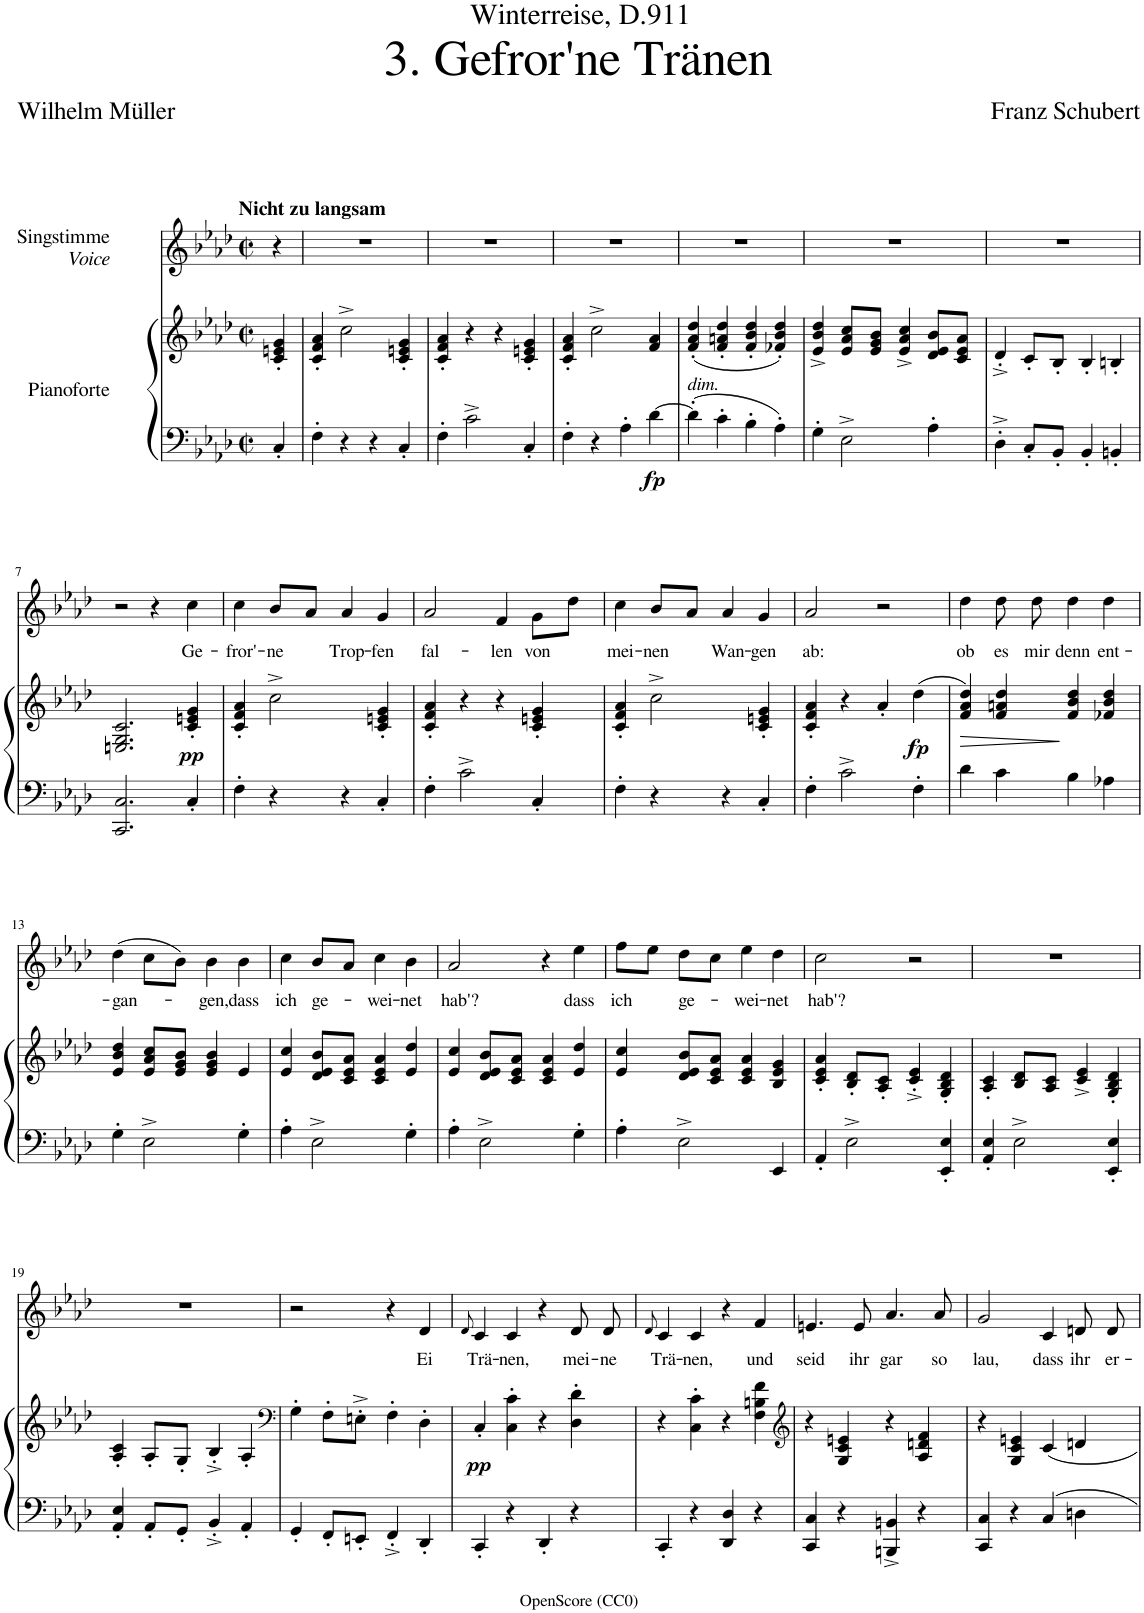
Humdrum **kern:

**kern	**kern	**dynam	**kern	**text
*part2	*part2	*part2	*part1	*part1
*staff3	*staff2	*staff2/3	*staff1	*staff1
*I"Pianoforte	*	*	*I"Singstimme Voice	*
*I'Pno	*	*	*	*
*clefF4	*clefG2	*	*clefG2	*
*k[b-e-a-d-]	*k[b-e-a-d-]	*	*k[b-e-a-d-]	*
*M2/2	*M2/2	*	*M2/2	*
*met(c|)	*met(c|)	*	*met(c|)	*
=	=	=	=	=
!	!	!	!LO:TX:a:B:t=Nicht zu langsam	!
4C'/	4c/' 4en/' 4g/'	.	4r	.
=1	=1	=1	=1	=1
4F'\	4c/' 4f/' 4a-/'	.	1r	.
4r	2cc^\	.	.	.
4r	.	.	.	.
4C'/	4c/' 4en/' 4g/'	.	.	.
=2	=2	=2	=2	=2
4F'\	4c/' 4f/' 4a-/'	.	1r	.
2c^\	4r	.	.	.
.	4r	.	.	.
4C'/	4c/' 4en/' 4g/'	.	.	.
=3	=3	=3	=3	=3
4F'\	4c/' 4f/' 4a-/'	.	1r	.
4r	2cc^\	.	.	.
4A-'\	.	.	.	.
!	!	!LO:DY:b=2	!	!
[4d-\	4f/ 4a-/	fp	.	.
=4	=4	=4	=4	=4
!	!LO:TX:b:i:t=dim.	!	!	!
4d-'\]	(4f/' 4a-/' 4dd-/'	.	1r	.
4c'\	4f/' 4an/' 4dd-/'	.	.	.
4B-'\	4f/' 4b-/' 4dd-/'	.	.	.
4A-'\	4f-X/' 4b-/' 4dd-/')	.	.	.
=5	=5	=5	=5	=5
4G'\	4e-/^ 4b-/^ 4dd-/^	.	1r	.
2E-^\	8e-/ 8a-/ 8cc/L	.	.	.
.	8e-/ 8g/ 8b-/J	.	.	.
.	4e-/^ 4a-/^ 4cc/^	.	.	.
4A-'\	8d-/ 8e-/ 8b-/L	.	.	.
.	8c/ 8e-/ 8a-/J	.	.	.
=6	=6	=6	=6	=6
4D-'^\	4d-'^/	.	1r	.
8C'/L	8c'/L	.	.	.
8BB-'/J	8B-'/J	.	.	.
4BB-'/	4B-'/	.	.	.
4BBn'/	4Bn'/	.	.	.
!!LO:LB:g=z
=7	=7	=7	=7	=7
2.CC/ 2.C/	2.En/ 2.G/ 2.c/	.	2r	.
.	.	.	4r	.
!	!	!LO:DY:b	!	!LO:LY:b
4C'/	4c/' 4en/' 4g/'	pp	4cc\	Ge-
=8	=8	=8	=8	=8
!	!	!	!	!LO:LY:b
4F'\	4c/' 4f/' 4a-/'	.	4cc\	-fror'-
!	!	!	!	!LO:LY:b
4r	2cc^\	.	8b-/L	-ne
.	.	.	8a-/J	.
!	!	!	!	!LO:LY:b
4r	.	.	4a-/	Trop-
!	!	!	!	!LO:LY:b
4C'/	4c/' 4en/' 4g/'	.	4g/	-fen
=9	=9	=9	=9	=9
!	!	!	!	!LO:LY:b
4F'\	4c/' 4f/' 4a-/'	.	2a-/	fal-
2c^\	4r	.	.	.
!	!	!	!	!LO:LY:b
.	4r	.	4f/	-len
!	!	!	!	!LO:LY:b
4C'/	4c/' 4en/' 4g/'	.	8g\L	von
.	.	.	8dd-\J	.
=10	=10	=10	=10	=10
!	!	!	!	!LO:LY:b
4F'\	4c/' 4f/' 4a-/'	.	4cc\	mei-
!	!	!	!	!LO:LY:b
4r	2cc^\	.	8b-/L	-nen
.	.	.	8a-/J	.
!	!	!	!	!LO:LY:b
4r	.	.	4a-/	Wan-
!	!	!	!	!LO:LY:b
4C'/	4c/' 4en/' 4g/'	.	4g/	-gen
=11	=11	=11	=11	=11
!	!	!	!	!LO:LY:b
4F'\	4c/' 4f/' 4a-/'	.	2a-/	ab:
2c^\	4r	.	.	.
.	4a-'/	.	2r	.
!	!	!LO:DY:a=2	!	!
4F'\	(4dd-\	fp	.	.
=12	=12	=12	=12	=12
!	!	!LO:HP:b	!	!LO:LY:b
4d-\	4f/ 4a-/ 4dd-/)	>	4dd-\	ob
!	!	!	!	!LO:LY:b
4c\	4f/ 4an/ 4dd-/	.	8dd-\	es
!	!	!	!	!LO:LY:b
.	.	.	8dd-\	mir
!	!	!	!	!LO:LY:b
4B-\	4f/ 4b-/ 4dd-/	]	4dd-\	denn
!	!	!	!	!LO:LY:b
4A-X\	4f-X/ 4b-/ 4dd-/	.	4dd-\	ent-
!!LO:LB:g=z
=13	=13	=13	=13	=13
!	!	!	!	!LO:LY:b
4G'\	4e-/ 4b-/ 4dd-/	.	(4dd-\	-gan-
2E-^\	8e-/ 8a-/ 8cc/L	.	8cc\L	.
.	8e-/ 8g/ 8b-/J	.	8b-\J)	.
!	!	!	!	!LO:LY:b
.	4e-/ 4g/ 4b-/	.	4b-\	-gen,
!	!	!	!	!LO:LY:b
4G'\	4e-/	.	4b-\	dass
=14	=14	=14	=14	=14
!	!	!	!	!LO:LY:b
4A-'\	4e-/ 4cc/	.	4cc\	-ich
!	!	!	!	!LO:LY:b
2E-^\	8d-/ 8e-/ 8b-/L	.	8b-/L	ge-
.	8c/ 8e-/ 8a-/J	.	8a-/J	.
!	!	!	!	!LO:LY:b
.	4c/ 4e-/ 4a-/	.	4cc\	wei-
!	!	!	!	!LO:LY:b
4G'\	4e-/ 4dd-/	.	4b-\	-net
=15	=15	=15	=15	=15
!	!	!	!	!LO:LY:b
4A-'\	4e-/ 4cc/	.	2a-/	hab'?
2E-^\	8d-/ 8e-/ 8b-/L	.	.	.
.	8c/ 8e-/ 8a-/J	.	.	.
.	4c/ 4e-/ 4a-/	.	4r	.
!	!	!	!	!LO:LY:b
4G'\	4e-/ 4dd-/	.	4ee-\	dass
=16	=16	=16	=16	=16
!	!	!	!	!LO:LY:b
4A-'\	4e-/ 4cc/	.	8ff\L	ich
.	.	.	8ee-\J	.
!	!	!	!	!LO:LY:b
2E-^\	8d-/ 8e-/ 8b-/L	.	8dd-\L	ge-
.	8c/ 8e-/ 8a-/J	.	8cc\J	.
!	!	!	!	!LO:LY:b
.	4c/ 4e-/ 4a-/	.	4ee-\	-wei-
!	!	!	!	!LO:LY:b
4EE-/	4B-/ 4e-/ 4g/	.	4dd-\	-net
=17	=17	=17	=17	=17
!	!	!	!	!LO:LY:b
4AA-'/	4c/' 4e-/' 4a-/'	.	2cc\	hab'?
2E-^\	8B-/' 8d-/'L	.	.	.
.	8A-/' 8c/'J	.	.	.
.	4c/'^ 4e-/'^	.	2r	.
4EE-/' 4E-/'	4G/' 4B-/' 4d-/'	.	.	.
=18	=18	=18	=18	=18
4AA-/' 4E-/'	4A-/' 4c/'	.	1r	.
2E-^\	8B-/ 8d-/L	.	.	.
.	8A-/ 8c/J	.	.	.
.	4c/^ 4e-/^	.	.	.
4EE-/' 4E-/'	4G/' 4B-/' 4d-/'	.	.	.
!!LO:LB:g=z
=19	=19	=19	=19	=19
4AA-/' 4E-/'	4A-/' 4c/'	.	1r	.
8AA-'/L	8A-'/L	.	.	.
8GG'/J	8G'/J	.	.	.
4BB-'^/	4B-'^/	.	.	.
4AA-'/	4A-'/	.	.	.
=20	=20	=20	=20	=20
*	*clefF4	*	*	*
4GG'/	4G'\	.	2r	.
8FF'/L	8F'\L	.	.	.
8EEn'/J	8En'^\J	.	.	.
4FF'^/	4F'\	.	4r	.
!	!	!	!	!LO:LY:b
4DD-'/	4D-'\	.	4d-/	Ei
=21	=21	=21	=21	=21
.	.	.	8qd-/	.
!	!	!LO:DY:b	!	!LO:LY:b
4CC'/	4C'/	pp	4c/	Trä-
!	!	!	!	!LO:LY:b
4r	4C\' 4c\'	.	4c/	-nen,
4DD-'/	4r	.	4r	.
!	!	!	!	!LO:LY:b
4r	4D-\' 4d-\'	.	8d-/	mei-
!	!	!	!	!LO:LY:b
.	.	.	8d-/	-ne
=22	=22	=22	=22	=22
.	.	.	8qd-/	.
!	!	!	!	!LO:LY:b
4CC'/	4r	.	4c/	Trä-
!	!	!	!	!LO:LY:b
4r	4C\' 4c\'	.	4c/	-nen,
4DD-/ 4D-/	4r	.	4r	.
!	!	!	!	!LO:LY:b
4r	4F\ 4Bn\ 4f\	.	4f/	und
=23	=23	=23	=23	=23
*	*clefG2	*	*	*
!	!	!	!	!LO:LY:b
4CC/ 4C/	4r	.	4.en/	seid
4r	4G/ 4c/ 4en/	.	.	.
!	!	!	!	!LO:LY:b
.	.	.	8e/	ihr
!	!	!	!	!LO:LY:b
4BBBn/^ 4BBn/^	4r	.	4.a-/	gar
4r	4A-/ 4dn/ 4f/	.	.	.
!	!	!	!	!LO:LY:b
.	.	.	8a-/	so
=24	=24	=24	=24	=24
!	!	!	!	!LO:LY:b
4CC/ 4C/	4r	.	2g/	lau,
4r	4G/ 4c/ 4en/	.	.	.
!	!	!	!	!LO:LY:b
4C/	4c/	.	4c/	dass
!	!	!	!	!LO:LY:b
4Dn\	4dn/	.	8dn/	ihr
!	!	!	!	!LO:LY:b
.	.	.	8d/	er-
=	=	=	=	=
*-	*-	*-	*-	*-
